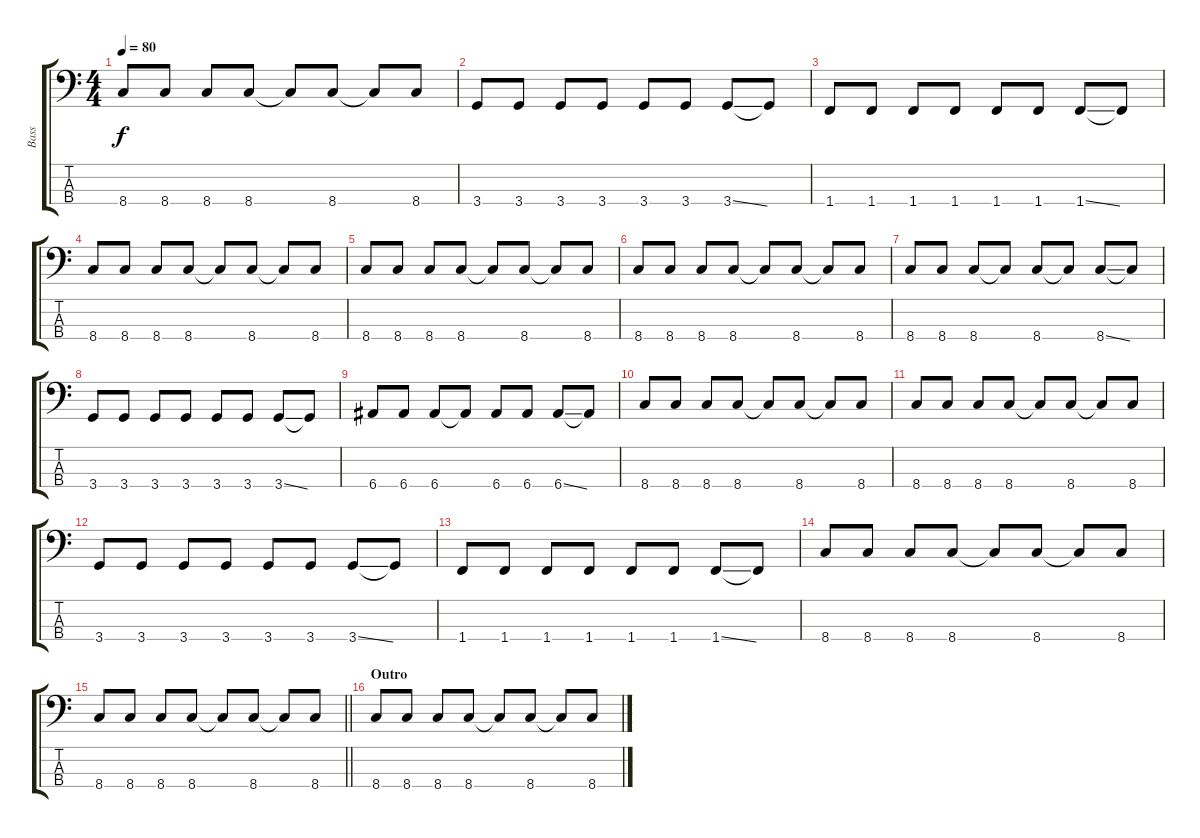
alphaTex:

\track ("Bass" "Bass") {instrument electricbassfinger}
\staff {score tabs}
\tuning (G2 D2 A1 E1) {hide}
\ts (4 4)
\tempo 80
\clef f4
\ks c
8.4.8{dy f} 8.4.8 8.4.8 8.4.8 8.4{t}.8 8.4.8 8.4{t}.8 8.4.8 |
3.4.8 3.4.8 3.4.8 3.4.8 3.4.8 3.4.8 3.4{ss}.8 3.4{t}.8 |
1.4.8 1.4.8 1.4.8 1.4.8 1.4.8 1.4.8 1.4{ss}.8 1.4{t}.8 |
8.4.8 8.4.8 8.4.8 8.4.8 8.4{t}.8 8.4.8 8.4{t}.8 8.4.8 |
8.4.8 8.4.8 8.4.8 8.4.8 8.4{t}.8 8.4.8 8.4{t}.8 8.4.8 |
8.4.8 8.4.8 8.4.8 8.4.8 8.4{t}.8 8.4.8 8.4{t}.8 8.4.8 |
8.4.8 8.4.8 8.4.8 8.4{t}.8 8.4.8 8.4{t}.8 8.4{ss}.8 8.4{t}.8 |
3.4.8 3.4.8 3.4.8 3.4.8 3.4.8 3.4.8 3.4{ss}.8 3.4{t}.8 |
6.4.8 6.4.8 6.4.8 6.4{t}.8 6.4.8 6.4.8 6.4{ss}.8 6.4{t}.8 |
8.4.8 8.4.8 8.4.8 8.4.8 8.4{t}.8 8.4.8 8.4{t}.8 8.4.8 |
8.4.8 8.4.8 8.4.8 8.4.8 8.4{t}.8 8.4.8 8.4{t}.8 8.4.8 |
3.4.8 3.4.8 3.4.8 3.4.8 3.4.8 3.4.8 3.4{ss}.8 3.4{t}.8 |
1.4.8 1.4.8 1.4.8 1.4.8 1.4.8 1.4.8 1.4{ss}.8 1.4{t}.8 |
8.4.8 8.4.8 8.4.8 8.4.8 8.4{t}.8 8.4.8 8.4{t}.8 8.4.8 |
\barLineRight lightlight
8.4.8 8.4.8 8.4.8 8.4.8 8.4{t}.8 8.4.8 8.4{t}.8 8.4.8 |
\section ("" "Outro")
8.4.8 8.4.8 8.4.8 8.4.8 8.4{t}.8 8.4.8 8.4{t}.8 8.4.8
